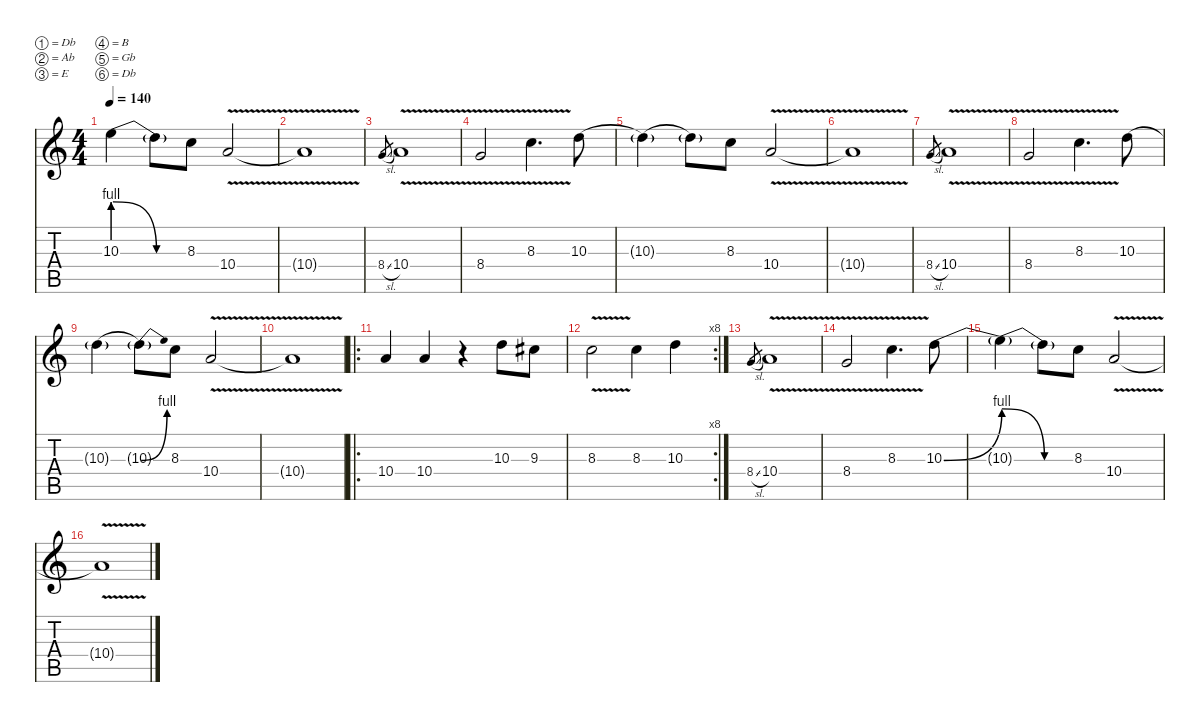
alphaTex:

\defaultSystemsLayout 4
\hideDynamics
\bracketExtendMode nobrackets
\singleTrackTrackNamePolicy hidden
\multiTrackTrackNamePolicy hidden
\firstSystemTrackNameMode fullname
\firstSystemTrackNameOrientation horizontal
\otherSystemsTrackNameOrientation horizontal
\track ("2nd Guitar" "dist.guit.") {instrument distortionguitar}
\staff {score tabs}
\tuning (Db4 Ab3 E3 B2 Gb2 Db2)
\ts (4 4)
\tempo 140
\clef g2
\ks c
10.3{be (release 0 4 60 0) t}.4{dy f beam Down} 10.3{be (hold 0 0 60 0) t}.8{beam Down} 8.3.8{beam Down} 10.4{v}.2{beam Up} |
10.4{v t}.1{beam Up} |
8.4{sl}.8{gr dy mf beam Up} 10.4{v}.1{dy f beam Up} |
8.4{v}.2{beam Up} 8.3{v}.4{d beam Down} 10.3{be (hold 0 0 60 0)}.8{beam Down} |
10.3{be (hold 0 0 60 0) t}.4{beam Down} 10.3{be (hold 0 0 60 0) t}.8{beam Down} 8.3.8{beam Down} 10.4{v}.2{beam Up} |
10.4{v t}.1{beam Up} |
8.4{sl}.8{gr dy mf beam Up} 10.4{v}.1{dy f beam Up} |
8.4{v}.2{beam Up} 8.3{v}.4{d beam Down} 10.3{be (hold 0 0 60 0)}.8{beam Down} |
10.3{be (hold 0 0 60 0) t}.4{beam Down} 10.3{be (bend 0 0 60 4) t}.8{beam Down} 8.3.8{beam Down} 10.4{v}.2{beam Up} |
10.4{v t}.1{beam Up} |
\ro
10.4.4{beam Up} 10.4.4{beam Up} r.4{beam Up} 10.3.8{beam Down} 9.3{acc #}.8{beam Down} |
\rc 8
8.3{v}.2{beam Down} 8.3.4{beam Down} 10.3.4{beam Down} |
8.4{sl}.8{gr dy mf beam Up} 10.4{v}.1{dy f beam Up} |
8.4{v}.2{beam Up} 8.3{v}.4{d beam Down} 10.3{be (bend 0 0 60 4)}.8{beam Down} |
10.3{be (release 0 4 60 0) t}.4{beam Down} 10.3{be (hold 0 0 60 0) t}.8{beam Down} 8.3.8{beam Down} 10.4{v}.2{beam Up} |
10.4{v t}.1{beam Up}
